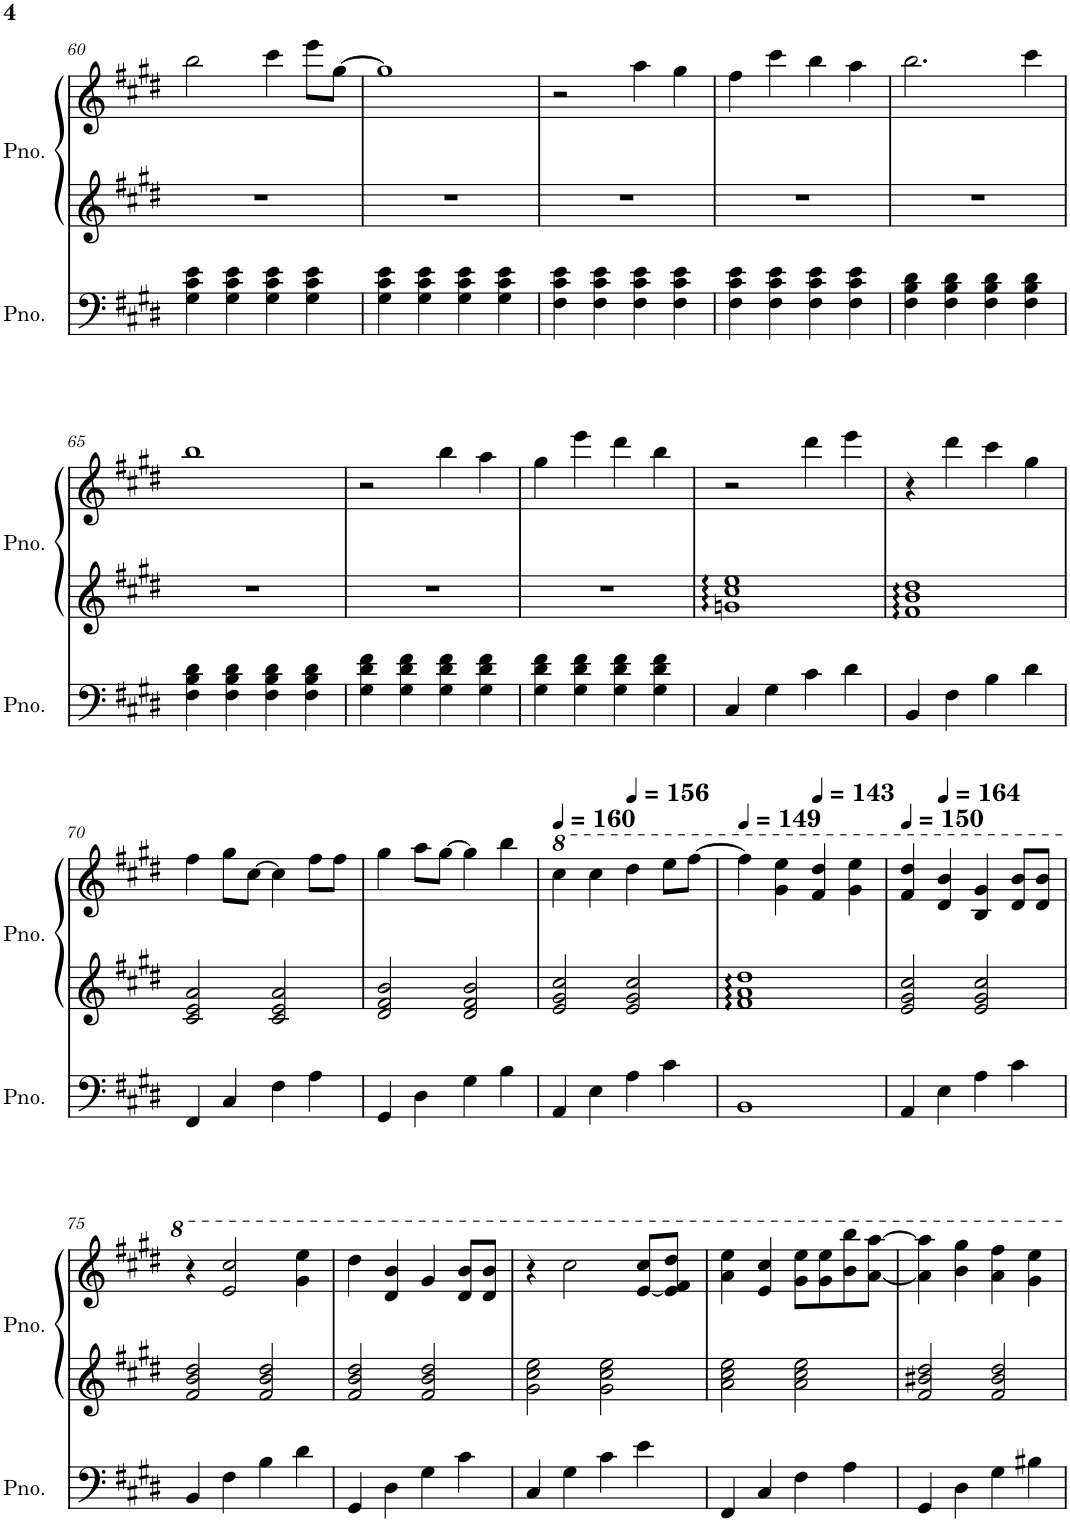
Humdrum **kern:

**kern	**kern	**kern
*part2	*part1	*part1
*staff3	*staff2	*staff1
*I"钢琴, Piano 3	*I"钢琴, Piano 1	*
*I'Pno.	*I'Pno.	*
!!LO:PB:g=z
*clefF4	*clefG2	*clefG2
*k[f#c#g#d#]	*k[f#c#g#d#]	*k[f#c#g#d#]
*M4/4	*M4/4	*M4/4
=60	=60	=60
4G#\ 4c#\ 4e\	1r	2bb\
4G#\ 4c#\ 4e\	.	.
4G#\ 4c#\ 4e\	.	4ccc#\
4G#\ 4c#\ 4e\	.	8eee\L
.	.	[8gg#\J
=61	=61	=61
4G#\ 4c#\ 4e\	1r	1gg#]
4G#\ 4c#\ 4e\	.	.
4G#\ 4c#\ 4e\	.	.
4G#\ 4c#\ 4e\	.	.
=62	=62	=62
4F#\ 4c#\ 4e\	1r	2r
4F#\ 4c#\ 4e\	.	.
4F#\ 4c#\ 4e\	.	4aa\
4F#\ 4c#\ 4e\	.	4gg#\
=63	=63	=63
4F#\ 4c#\ 4e\	1r	4ff#\
4F#\ 4c#\ 4e\	.	4ccc#\
4F#\ 4c#\ 4e\	.	4bb\
4F#\ 4c#\ 4e\	.	4aa\
=64	=64	=64
4F#\ 4B\ 4d#\	1r	2.bb\
4F#\ 4B\ 4d#\	.	.
4F#\ 4B\ 4d#\	.	.
4F#\ 4B\ 4d#\	.	4ccc#\
!!LO:LB:g=z
=65	=65	=65
4F#\ 4B\ 4d#\	1r	1bb
4F#\ 4B\ 4d#\	.	.
4F#\ 4B\ 4d#\	.	.
4F#\ 4B\ 4d#\	.	.
=66	=66	=66
4G#\ 4d#\ 4f#\	1r	2r
4G#\ 4d#\ 4f#\	.	.
4G#\ 4d#\ 4f#\	.	4bb\
4G#\ 4d#\ 4f#\	.	4aa\
=67	=67	=67
4G#\ 4d#\ 4f#\	1r	4gg#\
4G#\ 4d#\ 4f#\	.	4eee\
4G#\ 4d#\ 4f#\	.	4ddd#\
4G#\ 4d#\ 4f#\	.	4bb\
=68	=68	=68
4C#/	1gn 1cc# 1ee	2r
4G#\	.	.
4c#\	.	4ddd#\
4d#\	.	4eee\
=69	=69	=69
4BB/	1f# 1b 1dd#	4r
4F#\	.	4ddd#\
4B\	.	4ccc#\
4d#\	.	4gg#\
!!LO:LB:g=z
=70	=70	=70
4FF#/	2c#/ 2e/ 2a/	4ff#\
4C#/	.	8gg#\L
.	.	[8cc#\J
4F#\	2c#/ 2e/ 2a/	4cc#\]
4A\	.	8ff#\L
.	.	8ff#\J
=71	=71	=71
4GG#/	2d#/ 2f#/ 2b/	4gg#\
4D#\	.	8aa\L
.	.	[8gg#\J
4G#\	2d#/ 2f#/ 2b/	4gg#\]
4B\	.	4bb\
=72	=72	=72
*	*	*MM160
4AA/	2e/ 2g#/ 2cc#/	4ccc#\
4E\	.	4ccc#\
*	*	*MM156
4A\	2e/ 2g#/ 2cc#/	4ddd#\
4c#\	.	8eee\L
.	.	[8fff#\J
=73	=73	=73
*	*	*MM149
1BB	1f# 1a 1dd#	4fff#\]
.	.	4gg#\ 4eee\
*	*	*MM143
.	.	4ff#/ 4ddd#/
.	.	4gg#\ 4eee\
=74	=74	=74
*	*	*MM150
4AA/	2e/ 2g#/ 2cc#/	4ff#/ 4ddd#/
*	*	*MM164
4E\	.	4dd#/ 4bb/
4A\	2e/ 2g#/ 2cc#/	4b/ 4gg#/
4c#\	.	8dd#/ 8bb/L
.	.	8dd#/ 8bb/J
!!LO:LB:g=z
=75	=75	=75
4BB/	2f#/ 2b/ 2dd#/	4r
4F#\	.	2ee/ 2ccc#/
4B\	2f#/ 2b/ 2dd#/	.
4d#\	.	4gg#\ 4eee\
=76	=76	=76
4GG#/	2f#/ 2b/ 2dd#/	4ddd#\
4D#\	.	4dd#/ 4bb/
4G#\	2f#/ 2b/ 2dd#/	4gg#/
4c#\	.	8dd#/ 8bb/L
.	.	8dd#/ 8bb/J
=77	=77	=77
4C#/	2g#\ 2cc#\ 2ee\	4r
4G#\	.	2ccc#\
4c#\	2g#\ 2cc#\ 2ee\	.
4e\	.	[8ee/ 8ccc#/L
.	.	8ee/] 8ff#/ 8ddd#/J
=78	=78	=78
4FF#/	2a\ 2cc#\ 2ee\	4aa\ 4eee\
4C#/	.	4ee/ 4ccc#/
4F#\	2a\ 2cc#\ 2ee\	8gg#\ 8eee\L
.	.	8gg#\ 8eee\
4A\	.	8bb\ 8bbb\
.	.	[8aa\ [8aaa\J
=79	=79	=79
4GG#/	2f#/ 2b#X/ 2dd#/	4aa\] 4aaa\]
4D#\	.	4bb\ 4ggg#\
4G#\	2f#/ 2b#/ 2dd#/	4aa\ 4fff#\
4B#X\	.	4gg#\ 4eee\
=	=	=
*-	*-	*-
